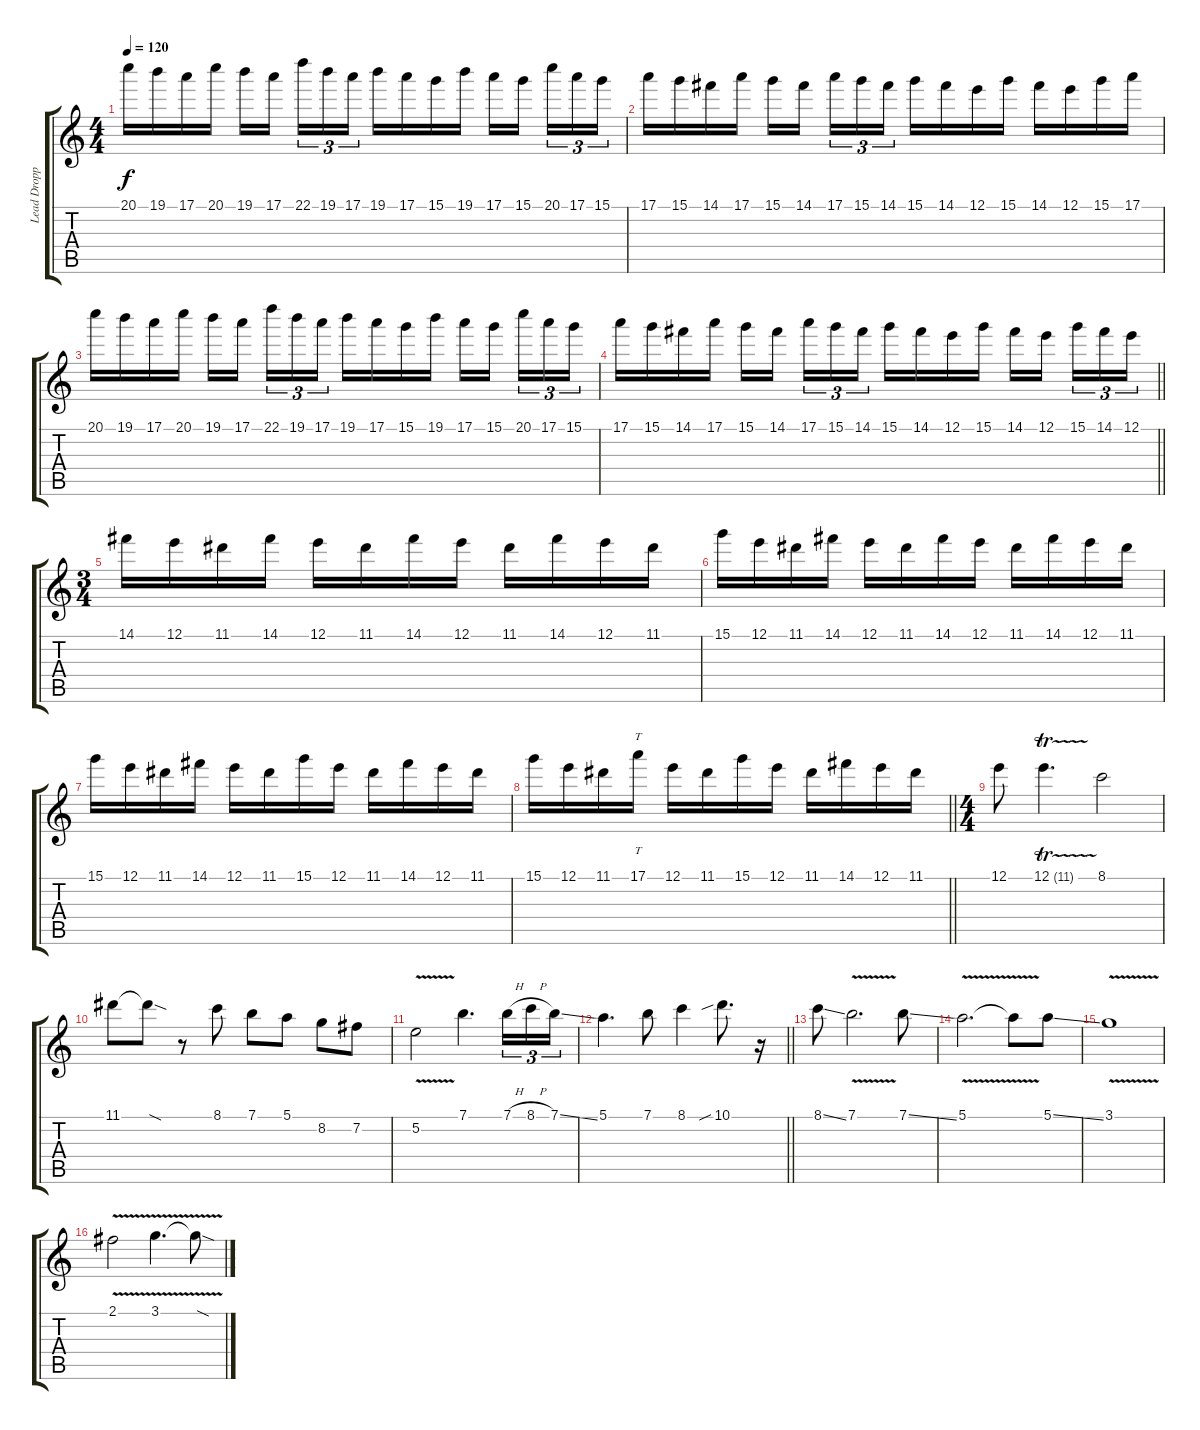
\track ("Lead Dropped D " "Lead Dropp") {instrument distortionguitar}
\staff {score tabs}
\tuning (E4 B3 G3 D3 A2 D2) {hide}
\ts (4 4)
\tempo 120
\clef g2
\ks c
20.1.16{dy f} 19.1.16 17.1.16 20.1.16 19.1.16 17.1.16{beam splitsecondary} 22.1.16{tu (3 2)} 19.1.16{tu (3 2)} 17.1.16{tu (3 2)} 19.1.16 17.1.16 15.1.16 19.1.16 17.1.16 15.1.16{beam splitsecondary} 20.1.16{tu (3 2)} 17.1.16{tu (3 2)} 15.1.16{tu (3 2)} |
17.1.16 15.1.16 14.1.16 17.1.16 15.1.16 14.1.16{beam splitsecondary} 17.1.16{tu (3 2)} 15.1.16{tu (3 2)} 14.1.16{tu (3 2)} 15.1.16 14.1.16 12.1.16 15.1.16 14.1.16 12.1.16 15.1.16 17.1.16 |
20.1.16 19.1.16 17.1.16 20.1.16 19.1.16 17.1.16{beam splitsecondary} 22.1.16{tu (3 2)} 19.1.16{tu (3 2)} 17.1.16{tu (3 2)} 19.1.16 17.1.16 15.1.16 19.1.16 17.1.16 15.1.16{beam splitsecondary} 20.1.16{tu (3 2)} 17.1.16{tu (3 2)} 15.1.16{tu (3 2)} |
\barLineRight lightlight
17.1.16 15.1.16 14.1.16 17.1.16 15.1.16 14.1.16{beam splitsecondary} 17.1.16{tu (3 2)} 15.1.16{tu (3 2)} 14.1.16{tu (3 2)} 15.1.16 14.1.16 12.1.16 15.1.16 14.1.16 12.1.16{beam splitsecondary} 15.1.16{tu (3 2)} 14.1.16{tu (3 2)} 12.1.16{tu (3 2)} |
\ts (3 4)
14.1.16 12.1.16 11.1.16 14.1.16 12.1.16 11.1.16 14.1.16 12.1.16 11.1.16 14.1.16 12.1.16 11.1.16 |
15.1.16 12.1.16 11.1.16 14.1.16 12.1.16 11.1.16 14.1.16 12.1.16 11.1.16 14.1.16 12.1.16 11.1.16 |
15.1.16 12.1.16 11.1.16 14.1.16 12.1.16 11.1.16 15.1.16 12.1.16 11.1.16 14.1.16 12.1.16 11.1.16 |
\barLineRight lightlight
15.1.16 12.1.16 11.1.16 17.1.16{tt} 12.1.16 11.1.16 15.1.16 12.1.16 11.1.16 14.1.16 12.1.16 11.1.16 |
\ts (4 4)
12.1.8 12.1{tr (11 32)}.4{d} 8.1.2 |
11.1.8 11.1{sod t}.8 r.8 8.1.8 7.1.8 5.1.8 8.2.8 7.2.8 |
5.2{v}.2 7.1.4{d} 7.1{h}.16{tu (3 2)} 8.1{h}.16{tu (3 2)} 7.1{ss}.16{tu (3 2)} |
\barLineRight lightlight
5.1.4{d} 7.1.8 8.1.4 10.1{sib}.8{d} r.16 |
8.1{ss}.8 7.1{v}.2{d} 7.1{ss}.8 |
5.1{v}.2{d} 5.1{t}.8 5.1{ss}.8 |
3.1{v}.1 |
2.1{v}.2 3.1{v}.4{d} 3.1{sod t}.8
